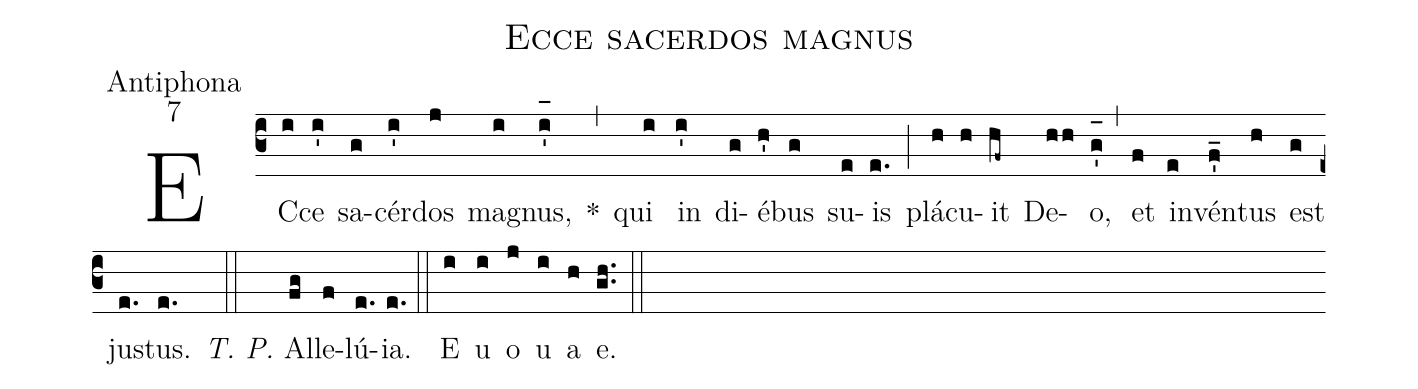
name:Ecce sacerdos magnus;
office-part:Antiphona;
mode:7;
%%
(c3) EC(i)ce(i') sa(g)cér(i')dos(j) ma(i)gnus,(i'_[oh:h]) *(,) qui(i) in(i') di(g)é(h')bus(g) su(e)is(e.) (;) plá(h)cu(h)it(hf~) De(hh)o,(g'_[oh:h]) (,) et(f) in(e)vén(f'_)tus(h) est(g) ju(e.)stus.(e.) (::) <i>T. P.</i> Al(fg)le(f)lú(e.){ia}.(e.) (::) <eu>E(i) u(i) o(j) u(i) a(h) e.</eu>(gh..) (::)
